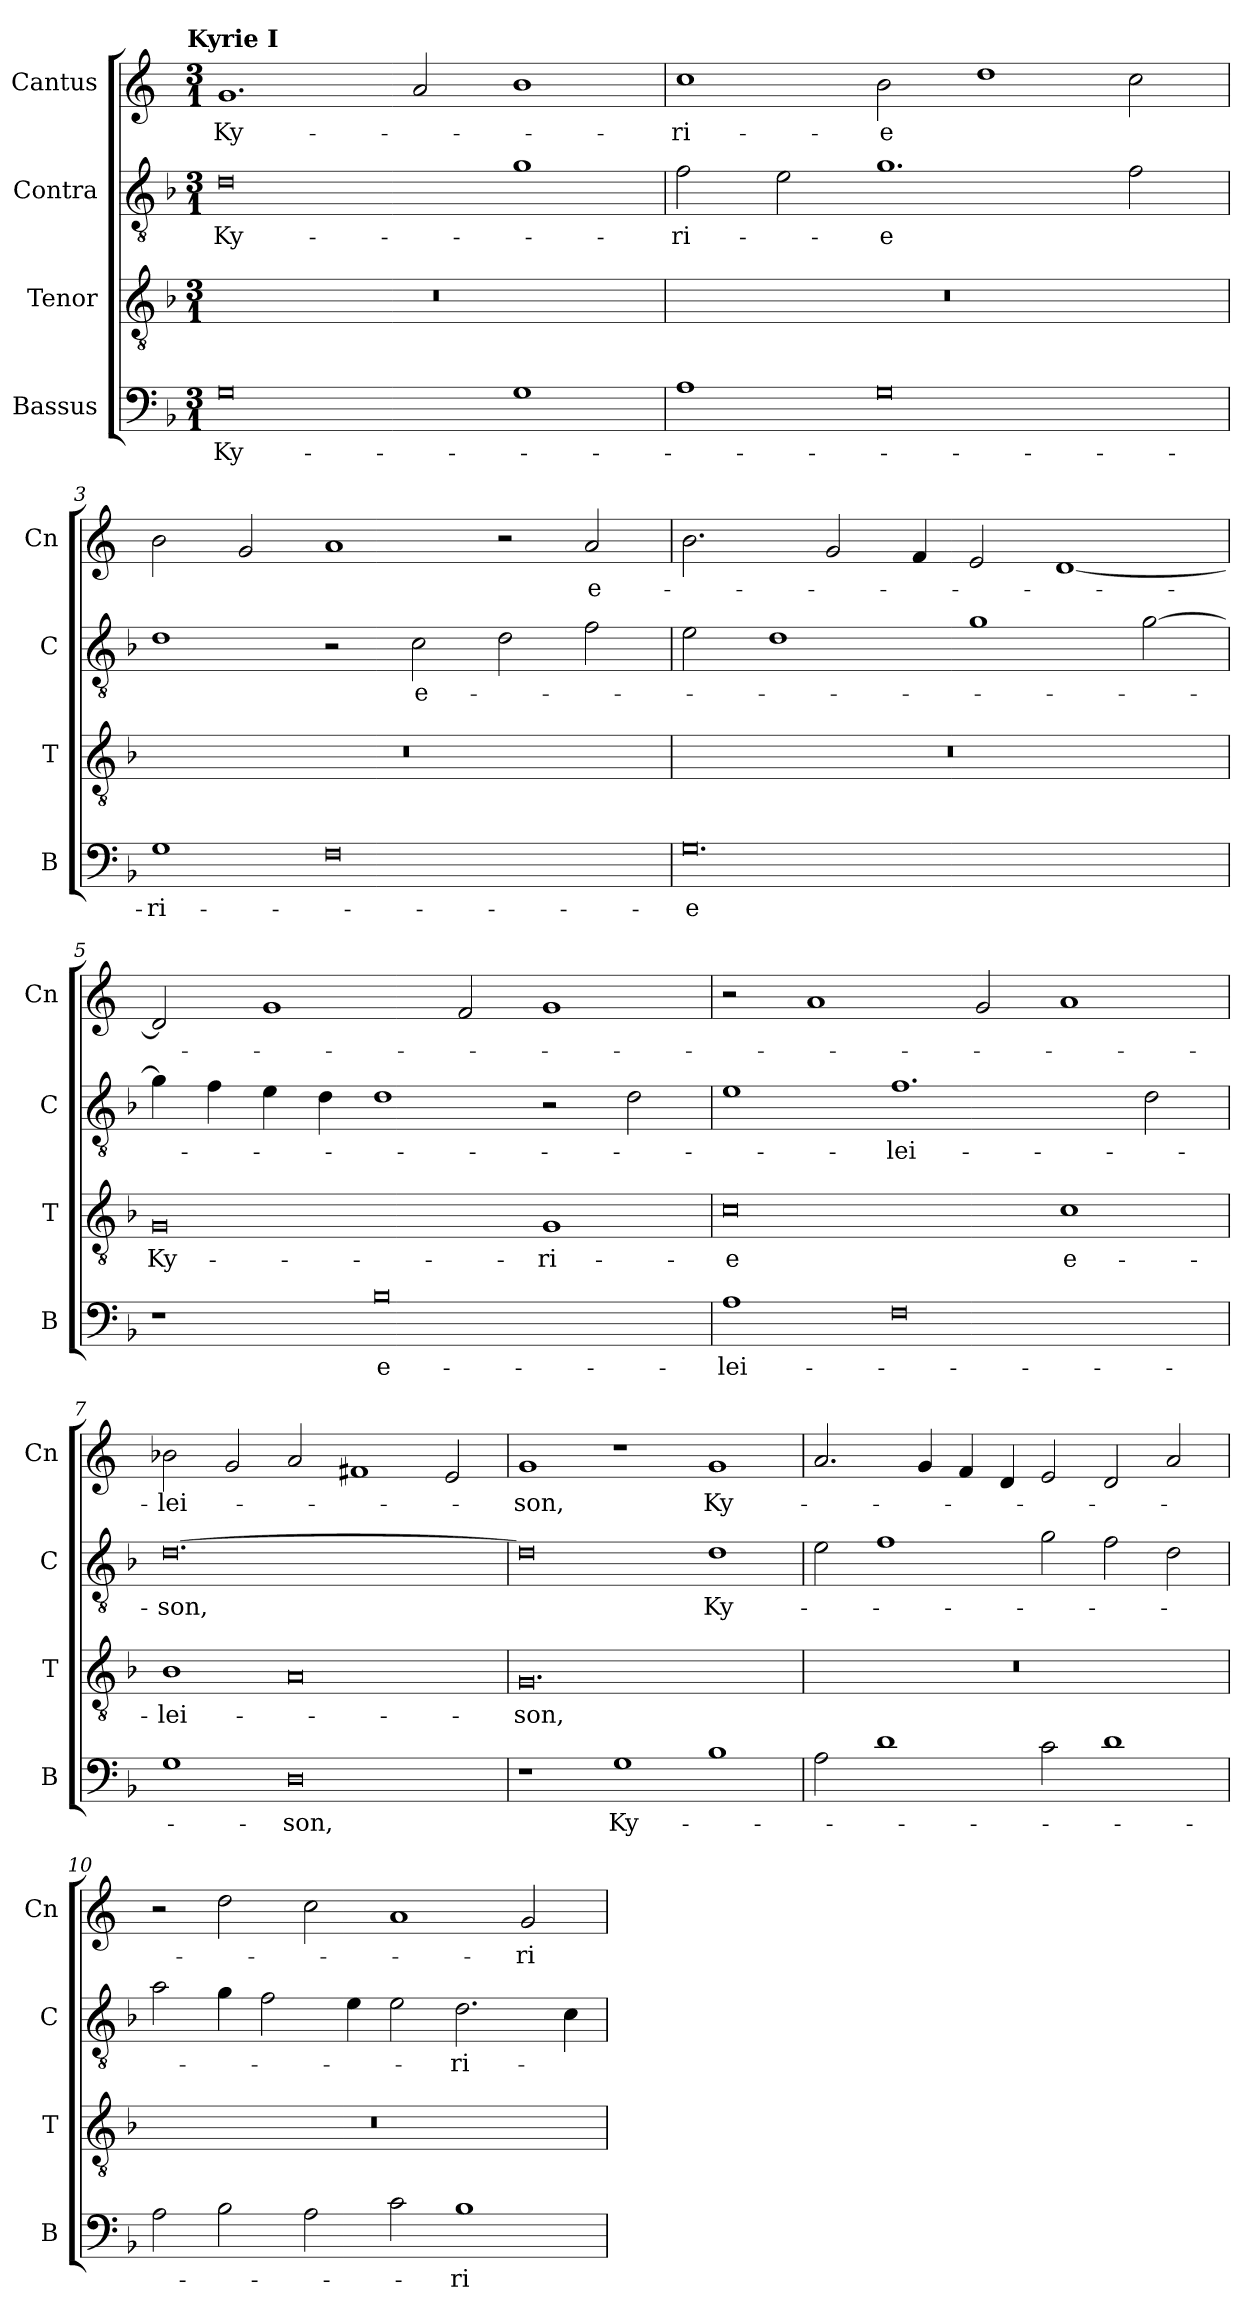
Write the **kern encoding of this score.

**kern	**text	**kern	**text	**kern	**text	**kern	**text
*part4	*part4	*part3	*part3	*part2	*part2	*part1	*part1
*staff4	*staff4	*staff3	*staff3	*staff2	*staff2	*staff1	*staff1
*I"Bassus	*	*I"Tenor	*	*I"Contra	*	*I"Cantus	*
*I'B	*	*I'T	*	*I'C	*	*I'Cn	*
*clefF4	*	*clefGv2	*	*clefGv2	*	*clefG2	*
*k[b-]	*	*k[b-]	*	*k[b-]	*	*k[]	*
!!LO:TX:omd:t=Kyrie I
*M3/1	*	*M3/1	*	*M3/1	*	*M3/1	*
*MM320	*	*MM320	*	*MM320	*	*MM320	*
=1	=1	=1	=1	=1	=1	=1	=1
0G	Ky-	0.r	.	0d	Ky-	1.g	Ky-
.	.	.	.	.	.	2a/	.
1G	.	.	.	1g	.	1b	.
=2	=2	=2	=2	=2	=2	=2	=2
1A	.	0.r	.	2f\	-ri-	1cc	-ri-
.	.	.	.	2e\	.	.	.
0G	.	.	.	1.g	-e	2b\	-e
.	.	.	.	.	.	1dd	.
.	.	.	.	2f\	.	2cc\	.
=3	=3	=3	=3	=3	=3	=3	=3
1G	-ri-	0.r	.	1d	.	2b\	.
.	.	.	.	.	.	2g/	.
0F	.	.	.	2r	.	1a	.
.	.	.	.	2c\	e-	.	.
.	.	.	.	2d\	.	2r	.
.	.	.	.	2f\	.	2a/	e-
=4	=4	=4	=4	=4	=4	=4	=4
0.G	-e	0.r	.	2e\	.	2.b\	.
.	.	.	.	1d	.	.	.
.	.	.	.	.	.	2g/	.
.	.	.	.	.	.	4f/	.
.	.	.	.	1g	.	2e/	.
.	.	.	.	.	.	[1d	.
.	.	.	.	[2g\	.	.	.
=5	=5	=5	=5	=5	=5	=5	=5
1r	.	0G	Ky-	4g\]	.	2d/]	.
.	.	.	.	4f\	.	.	.
.	.	.	.	4e\	.	1g	.
.	.	.	.	4d\	.	.	.
0B-	e-	.	.	1d	.	.	.
.	.	.	.	.	.	2f/	.
.	.	1G	-ri-	2r	.	1g	.
.	.	.	.	2d\	.	.	.
=6	=6	=6	=6	=6	=6	=6	=6
1A	-lei-	0c	-e	1e	.	2r	.
.	.	.	.	.	.	1a	.
0F	.	.	.	1.f	-lei-	.	.
.	.	.	.	.	.	2g/	.
.	.	1c	e-	.	.	1a	.
.	.	.	.	2d\	.	.	.
=7	=7	=7	=7	=7	=7	=7	=7
1G	.	1B-	-lei-	[0.d	-son,	2b-X\	-lei-
.	.	.	.	.	.	2g/	.
0D	-son,	0A	.	.	.	2a/	.
.	.	.	.	.	.	1f#X	.
.	.	.	.	.	.	2e/	.
=8	=8	=8	=8	=8	=8	=8	=8
1r	.	0.G	-son,	0d]	.	1g	-son,
1G	Ky-	.	.	.	.	1r	.
1B-	.	.	.	1d	Ky-	1g	Ky-
=9	=9	=9	=9	=9	=9	=9	=9
2A\	.	0.r	.	2e\	.	2.a/	.
1d	.	.	.	1f	.	.	.
.	.	.	.	.	.	4g/	.
.	.	.	.	.	.	4f/	.
.	.	.	.	.	.	4d/	.
2c\	.	.	.	2g\	.	2e/	.
1d	.	.	.	2f\	.	2d/	.
.	.	.	.	2d\	.	2a/	.
=10	=10	=10	=10	=10	=10	=10	=10
2A\	.	0.r	.	2a\	.	2r	.
2B-\	.	.	.	4g\	.	2dd\	.
.	.	.	.	2f\	.	.	.
2A\	.	.	.	.	.	2cc\	.
.	.	.	.	4e\	.	.	.
2c\	.	.	.	2e\	.	1a	.
1B-	-ri-	.	.	2.d\	-ri-	.	.
.	.	.	.	.	.	2g/	-ri-
.	.	.	.	4c\	.	.	.
=	=	=	=	=	=	=	=
*-	*-	*-	*-	*-	*-	*-	*-
